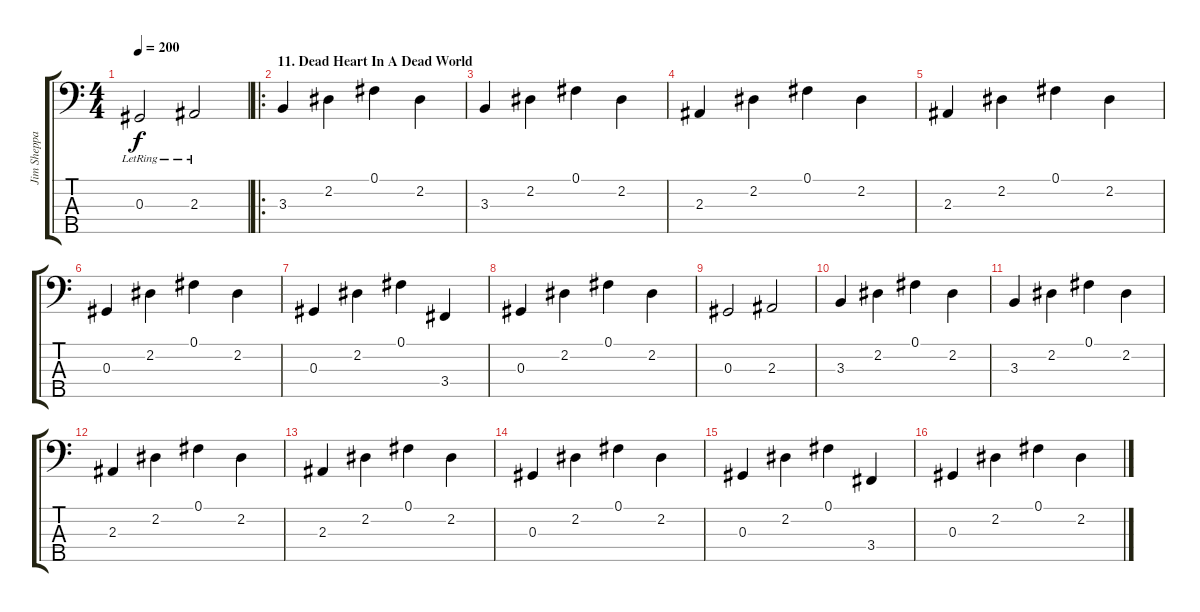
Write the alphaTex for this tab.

\track ("Jim Sheppard" "Jim Sheppa") {instrument electricbasspick}
\staff {score tabs}
\tuning (Gb2 Db2 Ab1 Eb1 Bb0) {hide}
\ts (4 4)
\tempo 200
\clef f4
\ks c
0.3{lr}.2{dy f instrument electricbasspick} 2.3{lr}.2 |
\ro
\section ("" "11. Dead Heart In A Dead World")
3.3.4 2.2.4 0.1.4 2.2.4 |
3.3.4 2.2.4 0.1.4 2.2.4 |
2.3.4 2.2.4 0.1.4 2.2.4 |
2.3.4 2.2.4 0.1.4 2.2.4 |
0.3.4 2.2.4 0.1.4 2.2.4 |
0.3.4 2.2.4 0.1.4 3.4.4 |
0.3.4 2.2.4 0.1.4 2.2.4 |
0.3.2 2.3.2 |
3.3.4 2.2.4 0.1.4 2.2.4 |
3.3.4 2.2.4 0.1.4 2.2.4 |
2.3.4 2.2.4 0.1.4 2.2.4 |
2.3.4 2.2.4 0.1.4 2.2.4 |
0.3.4 2.2.4 0.1.4 2.2.4 |
0.3.4 2.2.4 0.1.4 3.4.4 |
0.3.4 2.2.4 0.1.4 2.2.4
